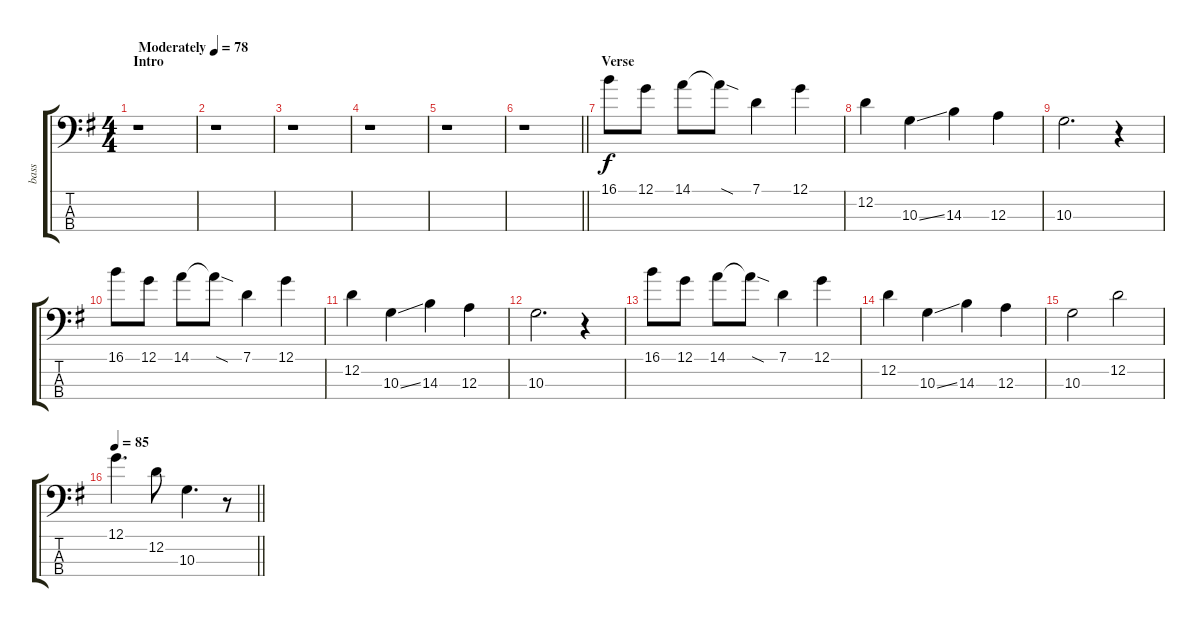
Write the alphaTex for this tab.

\track ("bass" "bass") {instrument electricbassfinger}
\staff {score tabs}
\tuning (G2 D2 A1 E1) {hide}
\ts (4 4)
\section ("" "Intro")
\tempo (78 "Moderately")
\clef f4
\ks g
r.1{dy f instrument electricbassfinger} |
r.1 |
r.1 |
r.1 |
r.1 |
\barLineRight lightlight
r.1 |
\section ("" "Verse")
16.1.8 12.1.8 14.1.8 14.1{sod t}.8 7.1.4 12.1.4 |
12.2.4 10.3{ss}.4 14.3.4 12.3.4 |
10.3.2{d} r.4 |
16.1.8 12.1.8 14.1.8 14.1{sod t}.8 7.1.4 12.1.4 |
12.2.4 10.3{ss}.4 14.3.4 12.3.4 |
10.3.2{d} r.4 |
16.1.8 12.1.8 14.1.8 14.1{sod t}.8 7.1.4 12.1.4 |
12.2.4 10.3{ss}.4 14.3.4 12.3.4 |
10.3.2 12.2.2 |
\tempo 85
\barLineRight lightlight
12.1.4{d} 12.2.8 10.3.4{d} r.8
